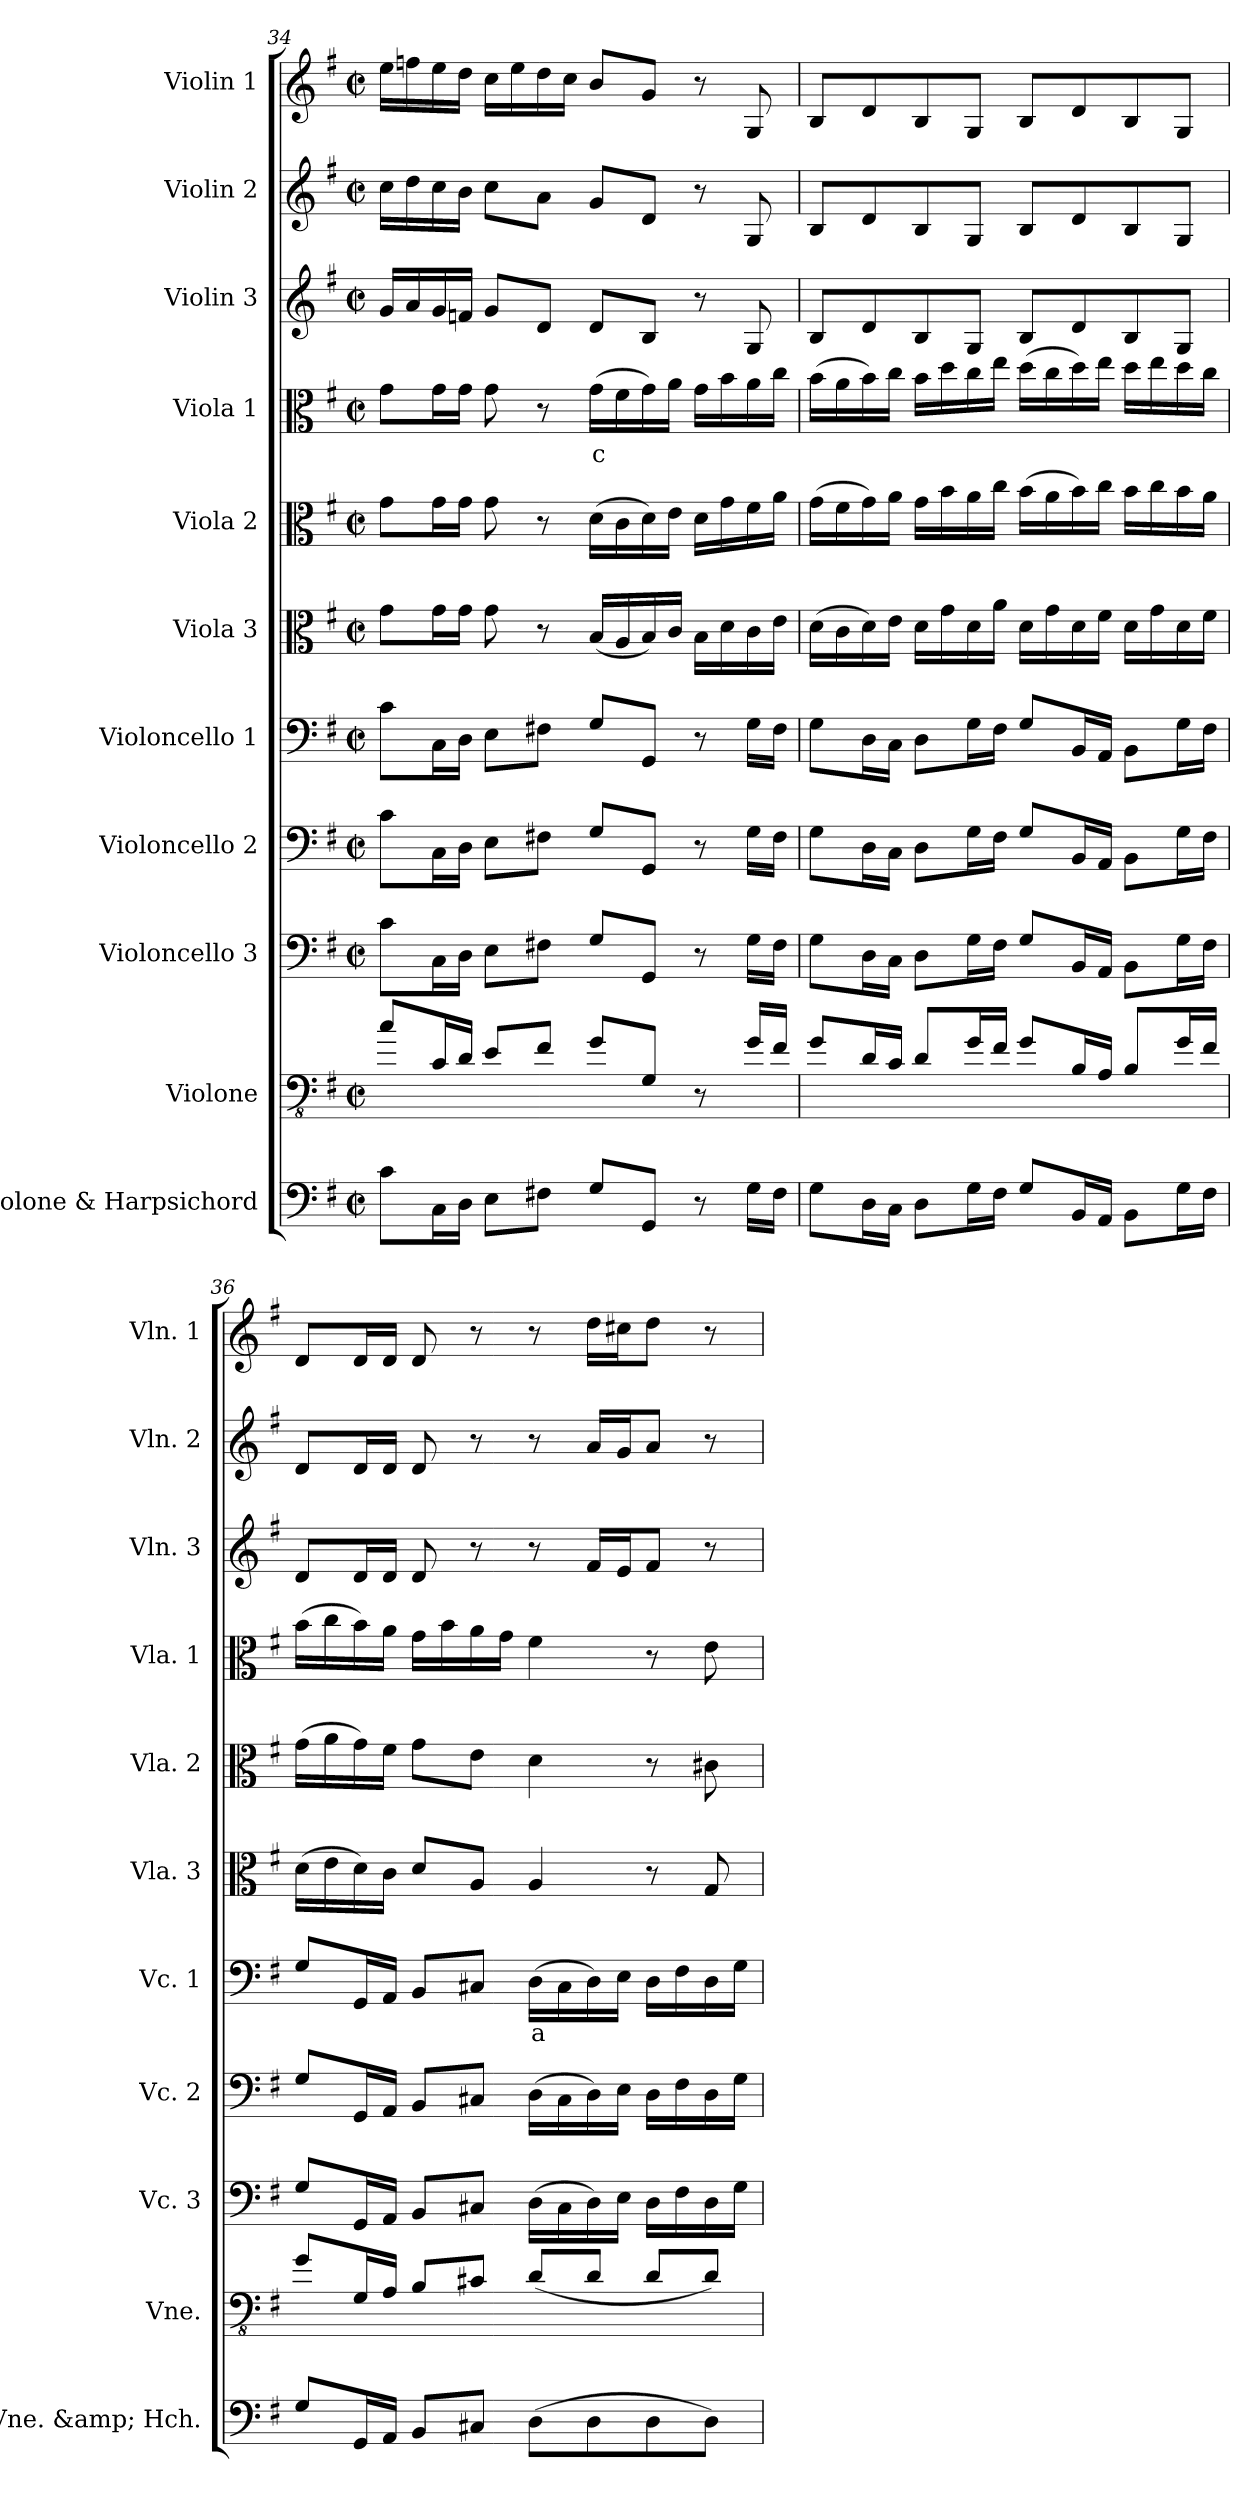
**kern	**kern	**kern	**kern	**kern	**text	**kern	**kern	**kern	**text	**kern	**kern	**kern
*part11	*part10	*part9	*part8	*part7	*part7	*part6	*part5	*part4	*part4	*part3	*part2	*part1
*staff11	*staff10	*staff9	*staff8	*staff7	*staff7	*staff6	*staff5	*staff4	*staff4	*staff3	*staff2	*staff1
*I"Violone &amp; Harpsichord	*I"Violone	*I"Violoncello 3	*I"Violoncello 2	*I"Violoncello 1	*	*I"Viola 3	*I"Viola 2	*I"Viola 1	*	*I"Violin 3	*I"Violin 2	*I"Violin 1
*I'Vne. &amp; Hch.	*I'Vne.	*I'Vc. 3	*I'Vc. 2	*I'Vc. 1	*	*I'Vla. 3	*I'Vla. 2	*I'Vla. 1	*	*I'Vln. 3	*I'Vln. 2	*I'Vln. 1
*clefF4	*clefFv4	*clefF4	*clefF4	*clefF4	*	*clefC3	*clefC3	*clefC3	*	*clefG2	*clefG2	*clefG2
*	*ITrd7c12	*	*	*	*	*	*	*	*	*	*	*
*k[f#]	*k[f#]	*k[f#]	*k[f#]	*k[f#]	*	*k[f#]	*k[f#]	*k[f#]	*	*k[f#]	*k[f#]	*k[f#]
*M4/4	*M4/4	*M4/4	*M4/4	*M4/4	*	*M4/4	*M4/4	*M4/4	*	*M4/4	*M4/4	*M4/4
*met(c|)	*met(c|)	*met(c|)	*met(c|)	*met(c|)	*	*met(c|)	*met(c|)	*met(c|)	*	*met(c|)	*met(c|)	*met(c|)
=34	=34	=34	=34	=34	=34	=34	=34	=34	=34	=34	=34	=34
8c\L	8C/L	8c\L	8c\L	8c\L	.	8g\L	8g\L	8g\L	.	16g/LL	16cc\LL	16ee\LL
.	.	.	.	.	.	.	.	.	.	16a/	16dd\	16ffn\
16C\L	16CC/L	16C\L	16C\L	16C\L	.	16g\L	16g\L	16g\L	.	16g/	16cc\	16ee\
16D\JJ	16DD/JJ	16D\JJ	16D\JJ	16D\JJ	.	16g\JJ	16g\JJ	16g\JJ	.	16fn/JJ	16b\JJ	16dd\JJ
8E\L	8EE/L	8E\L	8E\L	8E\L	.	8g\	8g\	8g\	.	8g/L	8cc\L	16cc\LL
.	.	.	.	.	.	.	.	.	.	.	.	16ee\
8F#X\J	8FF#/J	8F#X\J	8F#X\J	8F#X\J	.	8r	8r	8r	.	8d/J	8a\J	16dd\
.	.	.	.	.	.	.	.	.	.	.	.	16cc\JJ
!	!	!	!	!	!	!	!	!	!LO:LY:color=#FF0000	!	!	!
8G/L	8GG/L	8G/L	8G/L	8G/L	.	(16B/LL	(16d\LL	(16g\LL	c	8d/L	8g/L	8b/L
.	.	.	.	.	.	16A/	16c\	16f#\	.	.	.	.
8GG/J	8GGG/J	8GG/J	8GG/J	8GG/J	.	16B/)	16d\)	16g\)	.	8B/J	8d/J	8g/J
.	.	.	.	.	.	16c/JJ	16e\JJ	16a\JJ	.	.	.	.
8r	8r	8r	8r	8r	.	16B\LL	16d\LL	16g\LL	.	8r	8r	8r
.	.	.	.	.	.	16d\	16g\	16b\	.	.	.	.
16G\LL	16GG/LL	16G\LL	16G\LL	16G\LL	.	16c\	16f#\	16a\	.	8G/	8G/	8G/
16F#\JJ	16FF#/JJ	16F#\JJ	16F#\JJ	16F#\JJ	.	16e\JJ	16a\JJ	16cc\JJ	.	.	.	.
=35	=35	=35	=35	=35	=35	=35	=35	=35	=35	=35	=35	=35
8G\L	8GG/L	8G\L	8G\L	8G\L	.	(16d\LL	(16g\LL	(16b\LL	.	8B/L	8B/L	8B/L
.	.	.	.	.	.	16c\	16f#\	16a\	.	.	.	.
16D\L	16DD/L	16D\L	16D\L	16D\L	.	16d\)	16g\)	16b\)	.	8d/	8d/	8d/
16C\JJ	16CC/JJ	16C\JJ	16C\JJ	16C\JJ	.	16e\JJ	16a\JJ	16cc\JJ	.	.	.	.
8D\L	8DD/L	8D\L	8D\L	8D\L	.	16d\LL	16g\LL	16b\LL	.	8B/	8B/	8B/
.	.	.	.	.	.	16g\	16b\	16dd\	.	.	.	.
16G\L	16GG/L	16G\L	16G\L	16G\L	.	16d\	16a\	16cc\	.	8G/J	8G/J	8G/J
16F#\JJ	16FF#/JJ	16F#\JJ	16F#\JJ	16F#\JJ	.	16a\JJ	16cc\JJ	16ee\JJ	.	.	.	.
8G/L	8GG/L	8G/L	8G/L	8G/L	.	16d\LL	(16b\LL	(16dd\LL	.	8B/L	8B/L	8B/L
.	.	.	.	.	.	16g\	16a\	16cc\	.	.	.	.
16BB/L	16BBB/L	16BB/L	16BB/L	16BB/L	.	16d\	16b\)	16dd\)	.	8d/	8d/	8d/
16AA/JJ	16AAA/JJ	16AA/JJ	16AA/JJ	16AA/JJ	.	16f#\JJ	16cc\JJ	16ee\JJ	.	.	.	.
8BB\L	8BBB/L	8BB\L	8BB\L	8BB\L	.	16d\LL	16b\LL	16dd\LL	.	8B/	8B/	8B/
.	.	.	.	.	.	16g\	16cc\	16ee\	.	.	.	.
16G\L	16GG/L	16G\L	16G\L	16G\L	.	16d\	16b\	16dd\	.	8G/J	8G/J	8G/J
16F#\JJ	16FF#/JJ	16F#\JJ	16F#\JJ	16F#\JJ	.	16f#\JJ	16a\JJ	16cc\JJ	.	.	.	.
=36	=36	=36	=36	=36	=36	=36	=36	=36	=36	=36	=36	=36
8G/L	8GG/L	8G/L	8G/L	8G/L	.	(16d\LL	(16g\LL	(16b\LL	.	8d/L	8d/L	8d/L
.	.	.	.	.	.	16e\	16a\	16cc\	.	.	.	.
16GG/L	16GGG/L	16GG/L	16GG/L	16GG/L	.	16d\)	16g\)	16b\)	.	16d/L	16d/L	16d/L
16AA/JJ	16AAA/JJ	16AA/JJ	16AA/JJ	16AA/JJ	.	16c\JJ	16f#\JJ	16a\JJ	.	16d/JJ	16d/JJ	16d/JJ
8BB/L	8BBB/L	8BB/L	8BB/L	8BB/L	.	8d/L	8g\L	16g\LL	.	8d/	8d/	8d/
.	.	.	.	.	.	.	.	16b\	.	.	.	.
8C#X/J	8CC#X/J	8C#X/J	8C#X/J	8C#X/J	.	8A/J	8e\J	16a\	.	8r	8r	8r
.	.	.	.	.	.	.	.	16g\JJ	.	.	.	.
!	!	!	!	!	!LO:LY:color=#FF0000	!	!	!	!	!	!	!
(8D\L	(8DD/L	(16D\LL	(16D\LL	(16D\LL	a	4A/	4d\	4f#\	.	8r	8r	8r
.	.	16C#\	16C#\	16C#\	.	.	.	.	.	.	.	.
8D\	8DD/J	16D\)	16D\)	16D\)	.	.	.	.	.	16f#/LL	16a/LL	16dd\LL
.	.	16E\JJ	16E\JJ	16E\JJ	.	.	.	.	.	16e/J	16g/J	16cc#X\J
8D\	8DD/L	16D\LL	16D\LL	16D\LL	.	8r	8r	8r	.	8f#/J	8a/J	8dd\J
.	.	16F#\	16F#\	16F#\	.	.	.	.	.	.	.	.
8D\J)	8DD/J)	16D\	16D\	16D\	.	8G/	8c#X\	8e\	.	8r	8r	8r
.	.	16G\JJ	16G\JJ	16G\JJ	.	.	.	.	.	.	.	.
=	=	=	=	=	=	=	=	=	=	=	=	=
*-	*-	*-	*-	*-	*-	*-	*-	*-	*-	*-	*-	*-
